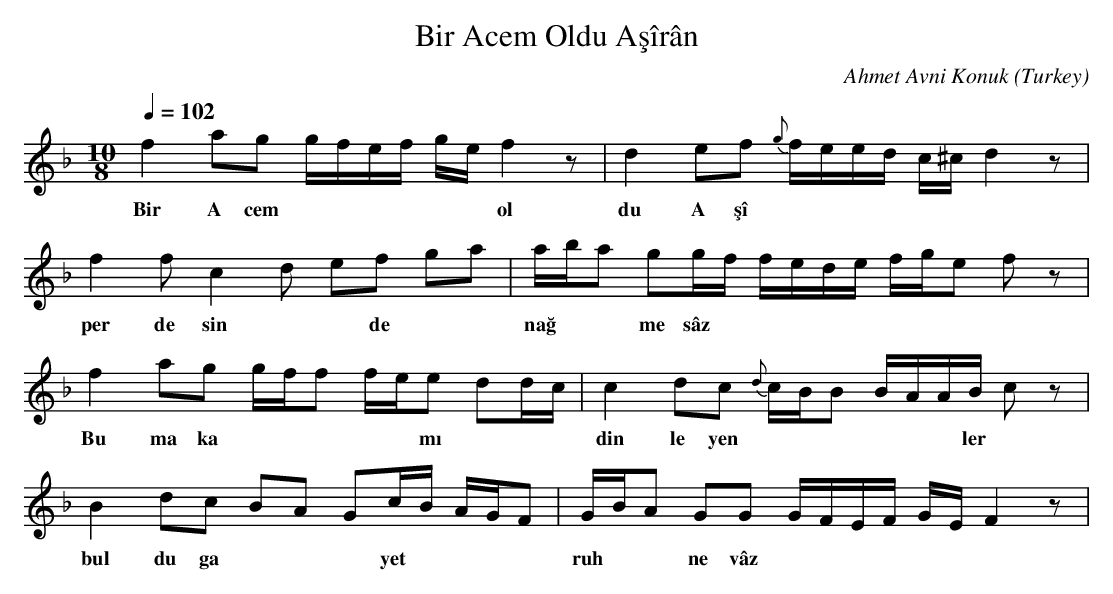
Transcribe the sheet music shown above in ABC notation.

X:1
T: Bir Acem Oldu Aşîrân
C: Ahmet Avni Konuk
O: Turkey
M: 10/8
L: 1/16
K: C _B
Q: 1/4=102
f4 a2g2 gfef gef4z2  | d4 e2f2 {g}feed c^cd4z2  |
w:  Bir  A cem  *  *  *  *  *  *  ol  |  du  A şî *  *  *  *  *  *  *  rân   |
f4 f2c4d2 e2f2 g2a2  | aba2 g2gf fede fge2 f2z2  |
w:  per de sin *  *  de   |  nağ *  *  me sâz    |
f4 a2g2 gff2 fee2 d2dc  | c4 d2c2 {d}cBB2 BAAB c2z2  |
w:  Bu  ma ka *  *  *  *  *  mı   |  din le yen *  *  *  *  *  *  ler   |
B4 d2c2 B2A2 G2cB AGF2  | GBA2 G2G2 GFEF GEF4z2  |
w:  bul du  ga *  *  *  yet   |  ruh *  *  ne vâz    |
|
